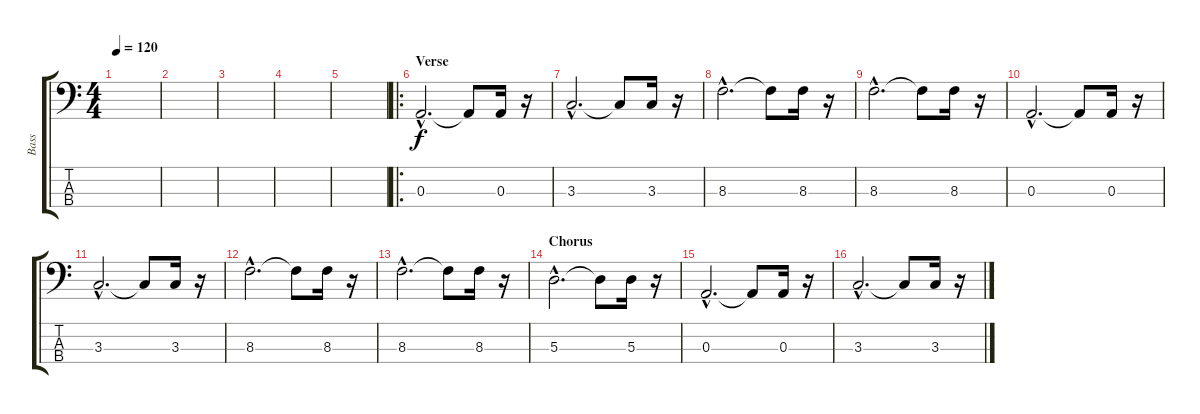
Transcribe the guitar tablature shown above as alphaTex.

\track ("Bass" "Bass") {instrument electricbassfinger}
\staff {score tabs}
\tuning (G2 D2 A1 E1) {hide}
\ts (4 4)
\tempo 120
\clef f4
\ks c
|
|
|
|
|
\ro
\section ("" "Verse")
0.3{hac}.2{d} 0.3{t}.8 0.3.16 r.16 |
3.3{hac}.2{d} 3.3{t}.8 3.3.16 r.16 |
8.3{hac}.2{d} 8.3{t}.8 8.3.16 r.16 |
8.3{hac}.2{d} 8.3{t}.8 8.3.16 r.16 |
0.3{hac}.2{d} 0.3{t}.8 0.3.16 r.16 |
3.3{hac}.2{d} 3.3{t}.8 3.3.16 r.16 |
8.3{hac}.2{d} 8.3{t}.8 8.3.16 r.16 |
8.3{hac}.2{d} 8.3{t}.8 8.3.16 r.16 |
\section ("" "Chorus")
5.3{hac}.2{d} 5.3{t}.8 5.3.16 r.16 |
0.3{hac}.2{d} 0.3{t}.8 0.3.16 r.16 |
3.3{hac}.2{d} 3.3{t}.8 3.3.16 r.16
